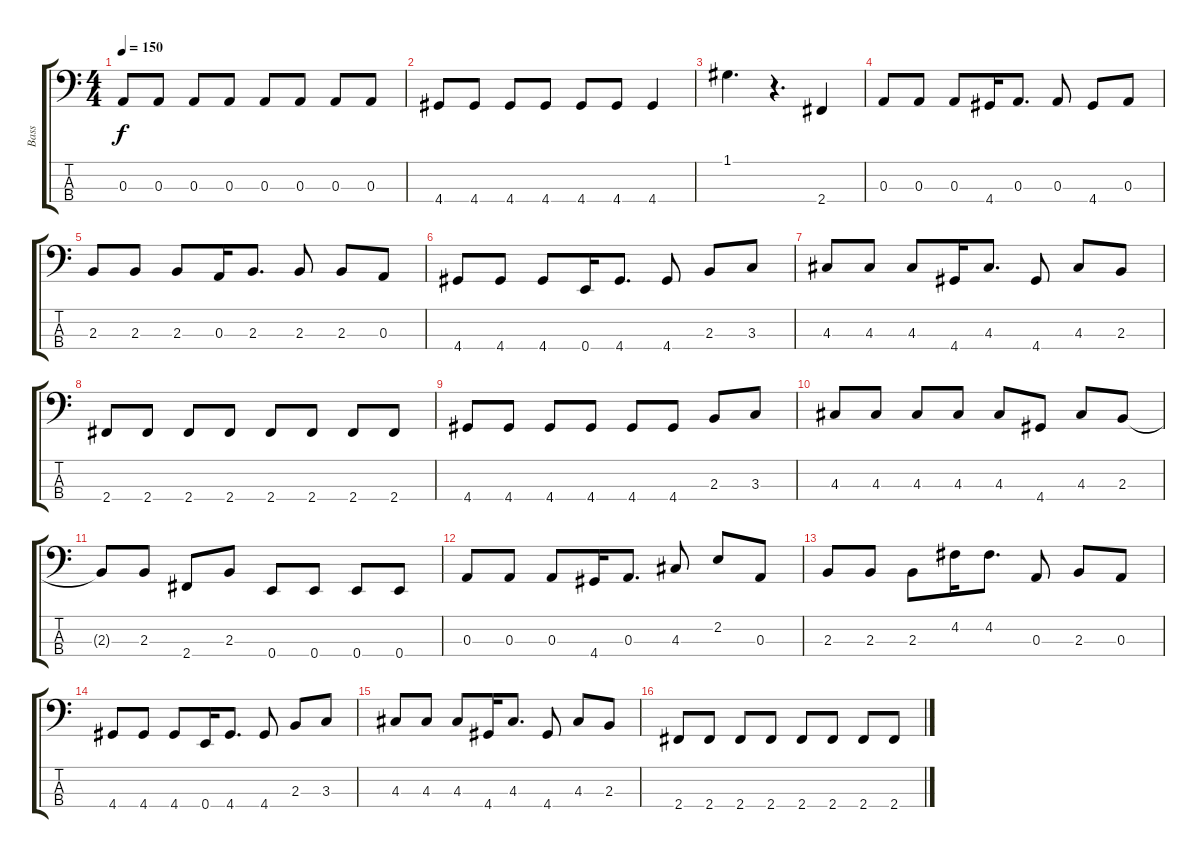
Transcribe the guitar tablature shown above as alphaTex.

\track ("Bass" "Bass") {instrument electricbassfinger}
\staff {score tabs}
\tuning (G2 D2 A1 E1) {hide}
\ts (4 4)
\tempo 150
\clef f4
\ks c
0.3.8{dy f} 0.3.8 0.3.8 0.3.8 0.3.8 0.3.8 0.3.8 0.3.8 |
4.4.8 4.4.8 4.4.8 4.4.8 4.4.8 4.4.8 4.4.4 |
1.1.4{d} r.4{d} 2.4.4 |
0.3.8 0.3.8 0.3.8 4.4.16 0.3.8{d} 0.3.8 4.4.8 0.3.8 |
2.3.8 2.3.8 2.3.8 0.3.16 2.3.8{d} 2.3.8 2.3.8 0.3.8 |
4.4.8 4.4.8 4.4.8 0.4.16 4.4.8{d} 4.4.8 2.3.8 3.3.8 |
4.3.8 4.3.8 4.3.8 4.4.16 4.3.8{d} 4.4.8 4.3.8 2.3.8 |
2.4.8 2.4.8 2.4.8 2.4.8 2.4.8 2.4.8 2.4.8 2.4.8 |
4.4.8 4.4.8 4.4.8 4.4.8 4.4.8 4.4.8 2.3.8 3.3.8 |
4.3.8 4.3.8 4.3.8 4.3.8 4.3.8 4.4.8 4.3.8 2.3.8 |
2.3{t}.8 2.3.8 2.4.8 2.3.8 0.4.8 0.4.8 0.4.8 0.4.8 |
0.3.8 0.3.8 0.3.8 4.4.16 0.3.8{d} 4.3.8 2.2.8 0.3.8 |
2.3.8 2.3.8 2.3.8 4.2.16 4.2.8{d} 0.3.8 2.3.8 0.3.8 |
4.4.8 4.4.8 4.4.8 0.4.16 4.4.8{d} 4.4.8 2.3.8 3.3.8 |
4.3.8 4.3.8 4.3.8 4.4.16 4.3.8{d} 4.4.8 4.3.8 2.3.8 |
2.4.8 2.4.8 2.4.8 2.4.8 2.4.8 2.4.8 2.4.8 2.4.8
